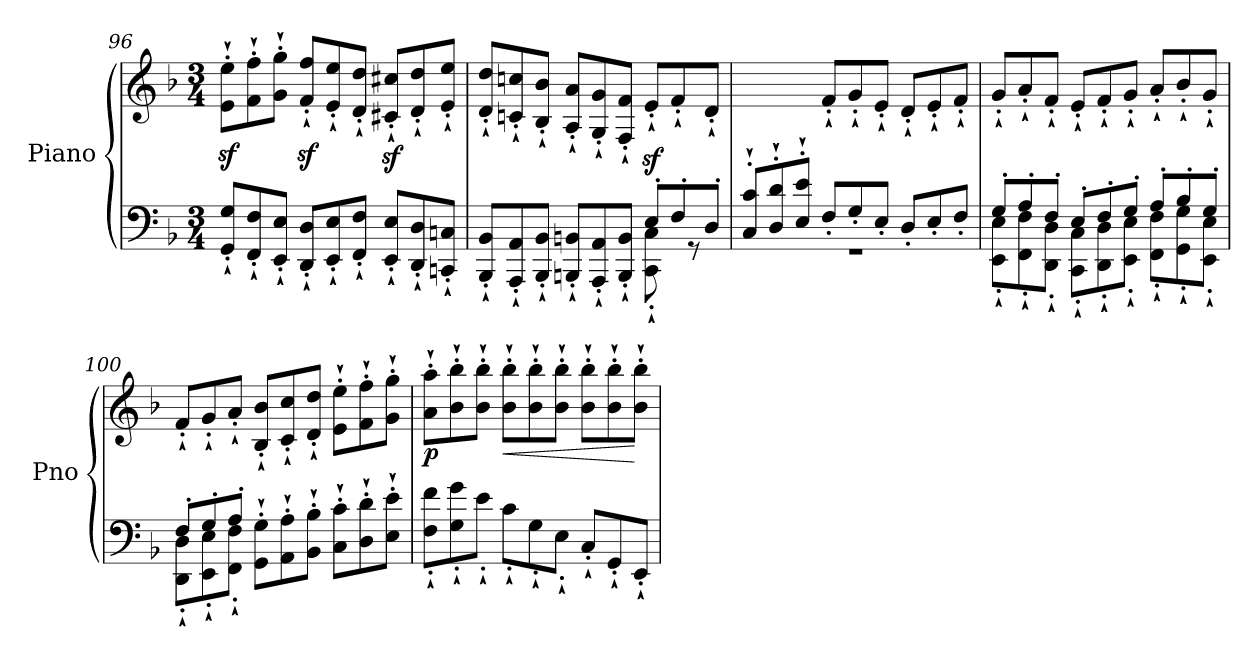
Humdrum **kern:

**kern	**kern	**dynam
*part1	*part1	*part1
*staff2	*staff1	*staff1/2
*I"Piano	*	*
*I'Pno	*	*
!!LO:LB:g=z
*clefF4	*clefG2	*
*k[b-]	*k[b-]	*
*M3/4	*M3/4	*
=96	=96	=96
*^	*	*
*	*Xtuplet	*Xtuplet	*
2.ryy	12GG/'` 12G/'`L	12e\z<'` 12ee\z<'`L	.
.	12FF/'` 12F/'`	12f\'` 12ff\'`	.
.	12EE/'` 12E/'`J	12g\'` 12gg\'`J	.
.	12DD/'` 12D/'`L	12f/z<'` 12ff/z<'`L	.
.	12EE/'` 12E/'`	12e/'` 12ee/'`	.
.	12FF/'` 12F/'`J	12d/'` 12dd/'`J	.
.	12EE/'` 12E/'`L	12c#X/z<'` 12cc#X/z<'`L	.
.	12DD/'` 12D/'`	12d/'` 12dd/'`	.
.	12CCn/'` 12Cn/'`J	12e/'` 12ee/'`J	.
=97	=97	=97	=97
2ryy	12BBB-/'` 12BB-/'`L	12d/'` 12dd/'`L	.
.	12AAA/'` 12AA/'`	12cn/'` 12ccn/'`	.
.	12BBB-/'` 12BB-/'`J	12B-/'` 12b-/'`J	.
.	12BBBn/'` 12BBn/'`L	12A/'` 12a/'`L	.
.	12AAA/'` 12AA/'`	12G/'` 12g/'`	.
.	12BBB/'` 12BB/'`J	12F/'` 12f/'`J	.
12E'/L	8CC\'` 8C\'`	12ez<'`/L	.
12F'/	.	12f'`/	.
.	8rGG	.	.
12D'/J	.	12d'`/J	.
=98	=98	=98	=98
*	*^	*	*
12C/'` 12c/'`L	4ryy	2.rGG	4ryy	.
12D/'` 12d/'`	.	.	.	.
12E/'` 12e/'`J	.	.	.	.
2ryy	12F'/L	.	12f'`/L	.
.	12G'/	.	12g'`/	.
.	12E'/J	.	12e'`/J	.
.	12D'/L	.	12d'`/L	.
.	12E'/	.	12e'`/	.
.	12F'/J	.	12f'`/J	.
*	*v	*v	*	*
!!LO:PB:g=z
=99	=99	=99	=99
12G'/L	12EE\'` 12E\'`L	12g'`/L	.
12A'/	12FF\'` 12F\'`	12a'`/	.
12F'/J	12DD\'` 12D\'`J	12f'`/J	.
12E'/L	12CC\'` 12C\'`L	12e'`/L	.
12F'/	12DD\'` 12D\'`	12f'`/	.
12G'/J	12EE\'` 12E\'`J	12g'`/J	.
12A'/L	12FF\'` 12F\'`L	12a'`/L	.
12B-'/	12GG\'` 12G\'`	12b-'`/	.
12G'/J	12EE\'` 12E\'`J	12g'`/J	.
=100	=100	=100	=100
12F'/L	12DD\'` 12D\'`L	12f'`/L	.
12G'/	12EE\'` 12E\'`	12g'`/	.
12A'/J	12FF\'` 12F\'`J	12a'`/J	.
2ryy	12GG\'` 12G\'`L	12B-/'` 12b-/'`L	.
.	12AA\'` 12A\'`	12c/'` 12cc/'`	.
.	12BB-\'` 12B-\'`J	12d/'` 12dd/'`J	.
.	12C\'` 12c\'`L	12e\'` 12ee\'`L	.
.	12D\'` 12d\'`	12f\'` 12ff\'`	.
.	12E\'` 12e\'`J	12g\'` 12gg\'`J	.
=101	=101	=101	=101
!	!	!	!LO:DY:b
2.ryy	12F\'` 12f\'`L	12a\'` 12aa\'`L	p
.	12G\'` 12g\'`	12b-\'` 12bb-\'`	.
.	12e'`\J	12b-\'` 12bb-\'`J	.
!	!	!	!LO:HP:b
.	12c'`\L	12b-\'` 12bb-\'`L	<
.	12G'`\	12b-\'` 12bb-\'`	.
.	12E'`\J	12b-\'` 12bb-\'`J	.
.	12C'`/L	12b-\'` 12bb-\'`L	.
.	12GG'`/	12b-\'` 12bb-\'`	.
.	12EE'`/J	12b-\'` 12bb-\'`J	[
*v	*v	*	*
=	=	=
*-	*-	*-
